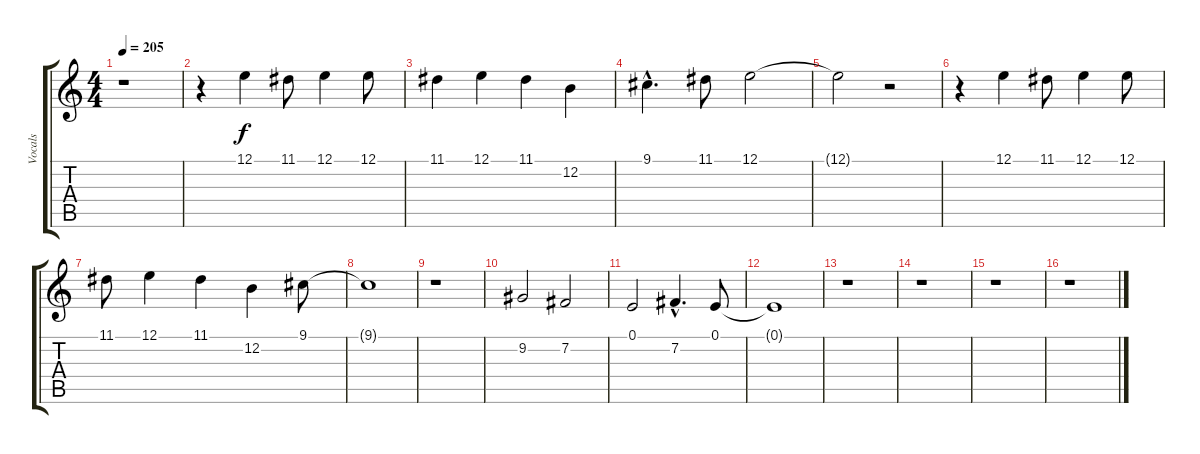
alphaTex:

\track ("Vocals" "Vocals") {instrument englishhorn}
\staff {score tabs}
\tuning (E4 B3 G3 D3 A2 E2) {hide}
\ts (4 4)
\tempo 205
\clef g2
\ks c
r.1{dy f} |
r.4 12.1.4 11.1.8 12.1.4 12.1.8 |
11.1.4 12.1.4 11.1.4 12.2.4 |
9.1{hac}.4{d} 11.1.8 12.1.2 |
12.1{t}.2 r.2 |
r.4 12.1.4 11.1.8 12.1.4 12.1.8 |
11.1.8 12.1.4 11.1.4 12.2.4 9.1.8 |
9.1{t}.1 |
r.1 |
9.2.2 7.2.2 |
0.1.2 7.2{hac}.4{d} 0.1.8 |
0.1{t}.1 |
r.1 |
r.1 |
r.1 |
r.1
